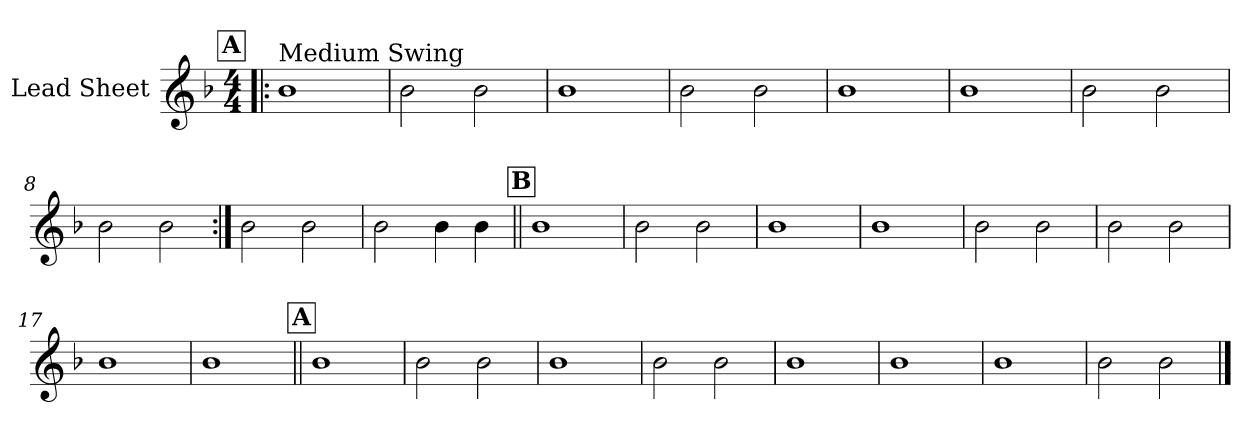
**kern
*part1
*staff1
*I"Lead Sheet
*clefG2
*k[b-]
*F:
*M4/4
!!LO:REH:place=s1:a:fs=14:t=A
=1!|:
!LO:TX:a:t=Medium Swing
1b-
=2
2b-\
2b-\
=3
1b-
=4
2b-\
2b-\
!!LO:LB:g=z
=5
1b-
=6
1b-
=7
2b-\
2b-\
=8
2b-\
2b-\
!!LO:LB:g=z
=9:|!
2b-\
2b-\
=10
2b-\
4b-\
4b-\
!!LO:LB:g=z
!!LO:REH:place=s1:a:fs=14:t=B
=11||
1b-
=12
2b-\
2b-\
=13
1b-
=14
1b-
!!LO:LB:g=z
=15
2b-\
2b-\
=16
2b-\
2b-\
=17
1b-
=18
1b-
!!LO:LB:g=z
!!LO:REH:place=s1:a:fs=14:t=A
=19||
1b-
=20
2b-\
2b-\
=21
1b-
=22
2b-\
2b-\
!!LO:LB:g=z
=23
1b-
=24
1b-
=25
1b-
=26
2b-\
2b-\
==
*-
